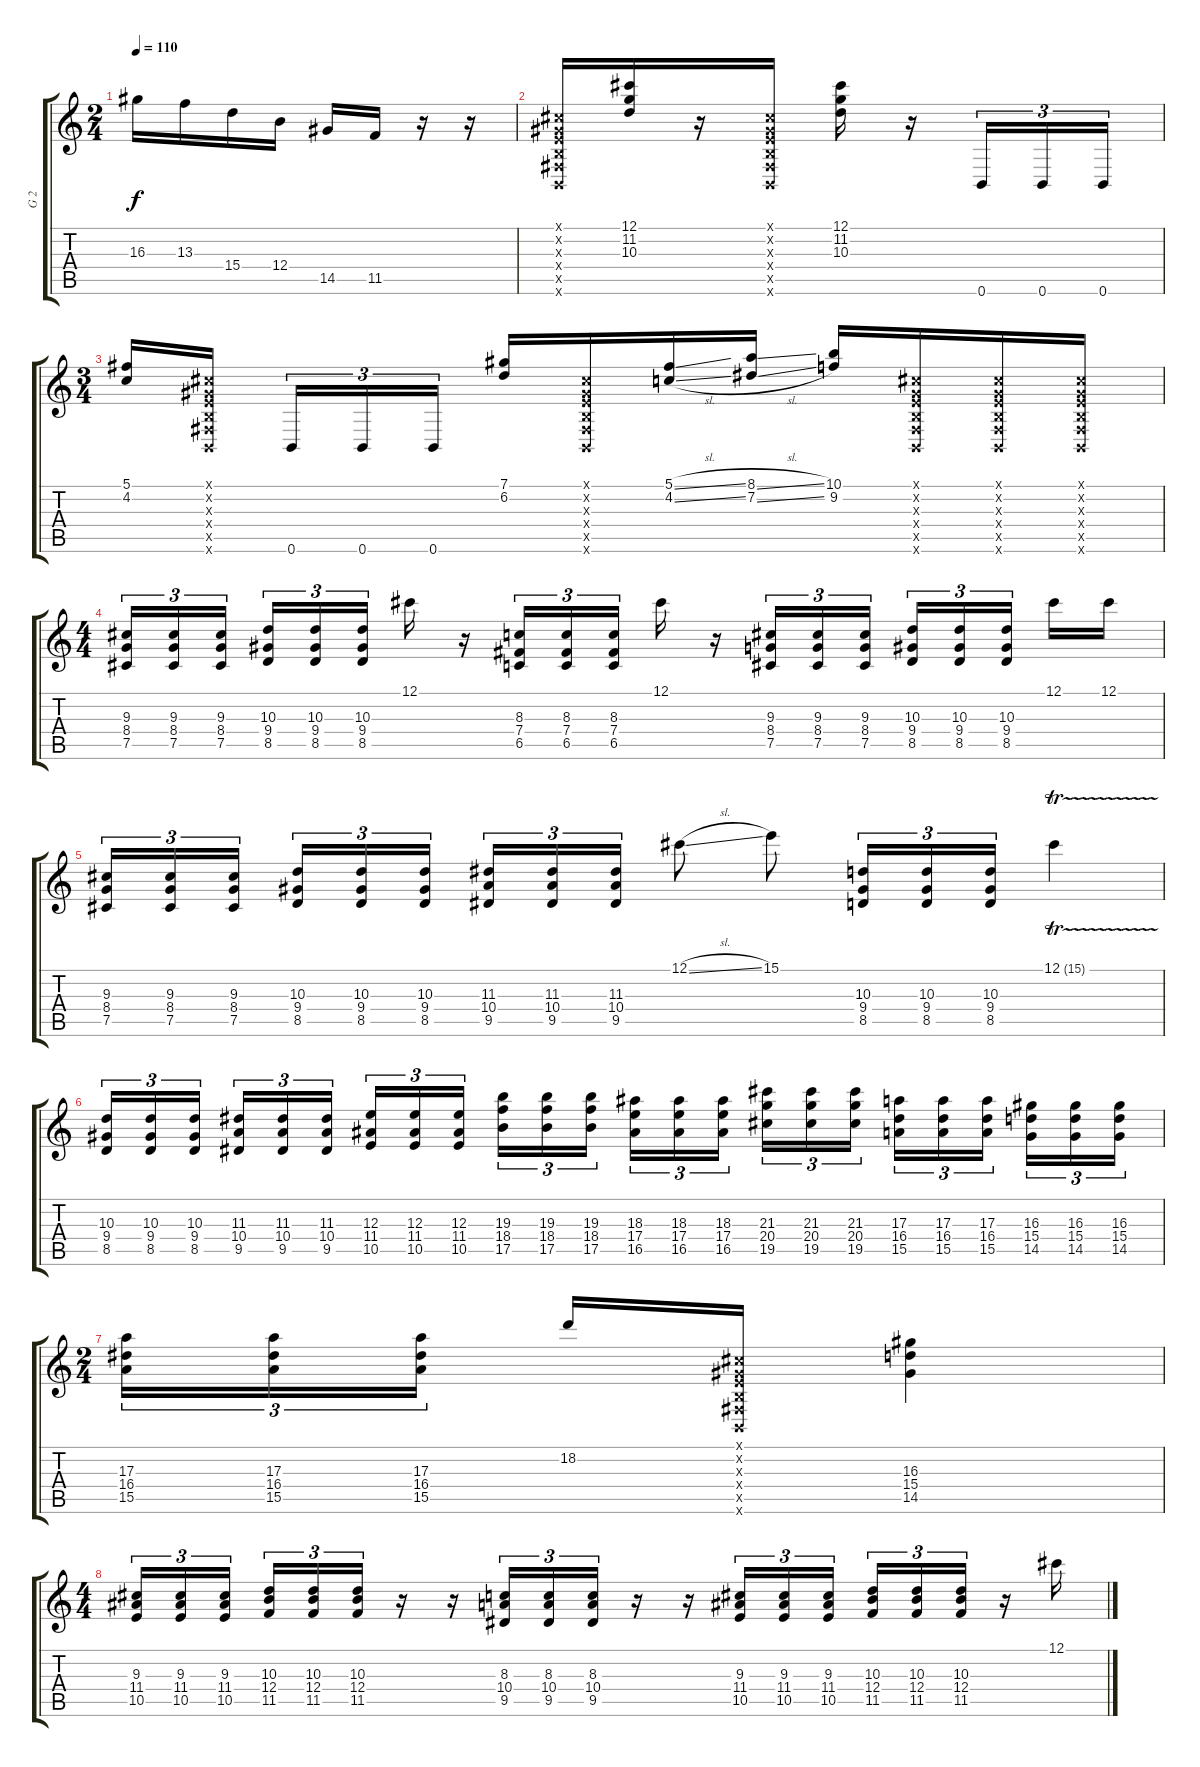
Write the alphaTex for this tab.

\track ("G 2" "G 2") {instrument distortionguitar}
\staff {score tabs}
\tuning (Db4 Ab3 E3 B2 Gb2 B1) {hide}
\ts (2 4)
\tempo 110
\clef g2
\ks c
16.3.16{dy f} 13.3.16 15.4.16 12.4.16 14.5.16 11.5.16 r.16 r.16 |
(0.1{x} 0.2{x} 0.3{x} 0.4{x} 0.5{x} 0.6{x}).16 (12.1 11.2 10.3).16 r.16 (0.1{x} 0.2{x} 0.3{x} 0.4{x} 0.5{x} 0.6{x}).16 (12.1 11.2 10.3).16 r.16 0.6.16{tu (3 2)} 0.6.16{tu (3 2)} 0.6.16{tu (3 2)} |
\ts (3 4)
(5.1 4.2).16 (0.1{x} 0.2{x} 0.3{x} 0.4{x} 0.5{x} 0.6{x}).16{beam splitsecondary} 0.6.16{tu (3 2)} 0.6.16{tu (3 2)} 0.6.16{tu (3 2)} (7.1 6.2).16 (0.1{x} 0.2{x} 0.3{x} 0.4{x} 0.5{x} 0.6{x}).16 (5.1{sl} 4.2{sl}).16 (8.1{sl} 7.2{sl}).16 (10.1 9.2).16 (0.1{x} 0.2{x} 0.3{x} 0.4{x} 0.5{x} 0.6{x}).16 (0.1{x} 0.2{x} 0.3{x} 0.4{x} 0.5{x} 0.6{x}).16 (0.1{x} 0.2{x} 0.3{x} 0.4{x} 0.5{x} 0.6{x}).16 |
\ts (4 4)
(9.3 8.4 7.5).16{tu (3 2)} (9.3 8.4 7.5).16{tu (3 2)} (9.3 8.4 7.5).16{tu (3 2) beam splitsecondary} (10.3 9.4 8.5).16{tu (3 2)} (10.3 9.4 8.5).16{tu (3 2)} (10.3 9.4 8.5).16{tu (3 2)} 12.1.16 r.16 (8.3 7.4 6.5).16{tu (3 2)} (8.3 7.4 6.5).16{tu (3 2)} (8.3 7.4 6.5).16{tu (3 2)} 12.1.16 r.16 (9.3 8.4 7.5).16{tu (3 2)} (9.3 8.4 7.5).16{tu (3 2)} (9.3 8.4 7.5).16{tu (3 2)} (10.3 9.4 8.5).16{tu (3 2)} (10.3 9.4 8.5).16{tu (3 2)} (10.3 9.4 8.5).16{tu (3 2) beam splitsecondary} 12.1.16 12.1.16 |
(9.3 8.4 7.5).16{tu (3 2)} (9.3 8.4 7.5).16{tu (3 2)} (9.3 8.4 7.5).16{tu (3 2) beam splitsecondary} (10.3 9.4 8.5).16{tu (3 2)} (10.3 9.4 8.5).16{tu (3 2)} (10.3 9.4 8.5).16{tu (3 2)} (11.3 10.4 9.5).16{tu (3 2)} (11.3 10.4 9.5).16{tu (3 2)} (11.3 10.4 9.5).16{tu (3 2)} 12.1{sl}.8 15.1.8 (10.3 9.4 8.5).16{tu (3 2)} (10.3 9.4 8.5).16{tu (3 2)} (10.3 9.4 8.5).16{tu (3 2)} 12.1{tr (15 32)}.4 |
(10.3 9.4 8.5).16{tu (3 2)} (10.3 9.4 8.5).16{tu (3 2)} (10.3 9.4 8.5).16{tu (3 2) beam splitsecondary} (11.3 10.4 9.5).16{tu (3 2)} (11.3 10.4 9.5).16{tu (3 2)} (11.3 10.4 9.5).16{tu (3 2)} (12.3 11.4 10.5).16{tu (3 2)} (12.3 11.4 10.5).16{tu (3 2)} (12.3 11.4 10.5).16{tu (3 2) beam splitsecondary} (19.3 18.4 17.5).16{tu (3 2)} (19.3 18.4 17.5).16{tu (3 2)} (19.3 18.4 17.5).16{tu (3 2)} (18.3 17.4 16.5).16{tu (3 2)} (18.3 17.4 16.5).16{tu (3 2)} (18.3 17.4 16.5).16{tu (3 2) beam splitsecondary} (21.3 20.4 19.5).16{tu (3 2)} (21.3 20.4 19.5).16{tu (3 2)} (21.3 20.4 19.5).16{tu (3 2)} (17.3 16.4 15.5).16{tu (3 2)} (17.3 16.4 15.5).16{tu (3 2)} (17.3 16.4 15.5).16{tu (3 2) beam splitsecondary} (16.3 15.4 14.5).16{tu (3 2)} (16.3 15.4 14.5).16{tu (3 2)} (16.3 15.4 14.5).16{tu (3 2)} |
\ts (2 4)
(17.3 16.4 15.5).16{tu (3 2)} (17.3 16.4 15.5).16{tu (3 2)} (17.3 16.4 15.5).16{tu (3 2) beam splitsecondary} 18.2.16 (0.1{x} 0.2{x} 0.3{x} 0.4{x} 0.5{x} 0.6{x}).16 (16.3 15.4 14.5).4 |
\ts (4 4)
(9.3 11.4 10.5).16{tu (3 2)} (9.3 11.4 10.5).16{tu (3 2)} (9.3 11.4 10.5).16{tu (3 2) beam splitsecondary} (10.3 12.4 11.5).16{tu (3 2)} (10.3 12.4 11.5).16{tu (3 2)} (10.3 12.4 11.5).16{tu (3 2)} r.16 r.16 (8.3 10.4 9.5).16{tu (3 2)} (8.3 10.4 9.5).16{tu (3 2)} (8.3 10.4 9.5).16{tu (3 2)} r.16 r.16 (9.3 11.4 10.5).16{tu (3 2)} (9.3 11.4 10.5).16{tu (3 2)} (9.3 11.4 10.5).16{tu (3 2)} (10.3 12.4 11.5).16{tu (3 2)} (10.3 12.4 11.5).16{tu (3 2)} (10.3 12.4 11.5).16{tu (3 2)} r.16 12.1.16
